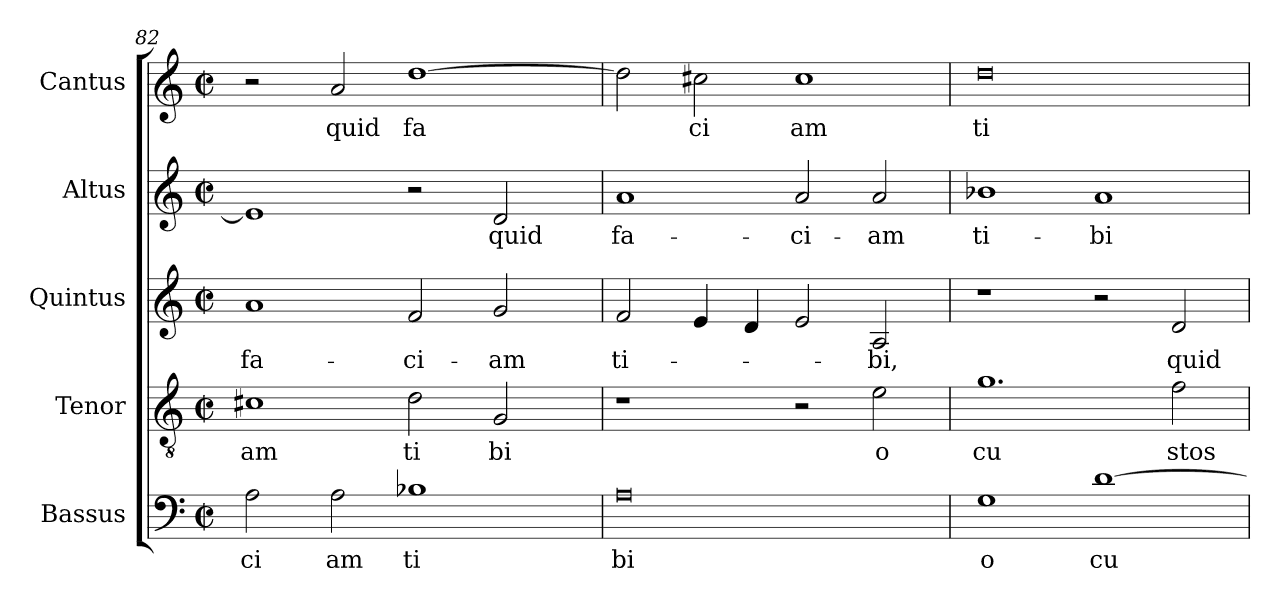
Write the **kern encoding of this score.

**kern	**text	**kern	**text	**kern	**text	**kern	**text	**kern	**text
*part5	*part5	*part4	*part4	*part3	*part3	*part2	*part2	*part1	*part1
*staff5	*staff5	*staff4	*staff4	*staff3	*staff3	*staff2	*staff2	*staff1	*staff1
*I"Bassus	*	*I"Tenor	*	*I"Quintus	*	*I"Altus	*	*I"Cantus	*
!!LO:LB:g=z
*clefF4	*	*clefGv2	*	*clefG2	*	*clefG2	*	*clefG2	*
*	*	*	*	*k[]	*	*k[]	*	*	*
*	*	*	*	*C:	*	*C:	*	*	*
*M2/2	*	*M2/2	*	*M2/2	*	*M2/2	*	*M2/2	*
*met(c|)	*	*met(c|)	*	*met(c|)	*	*met(c|)	*	*met(c|)	*
=82	=82	=82	=82	=82	=82	=82	=82	=82	=82
!	!LO:LY:b:cj	!	!LO:LY:b:cj	!	!LO:LY:b:cj	!	!	!	!
*	*	*	*	*^	*	*	*	*	*
2A\	-ci	1c#X	am	1a	64ryy	fa-	1e]	.	2r	.
.	.	.	.	.	1ryy	.	.	.	.	.
!	!LO:LY:b:cj	!	!	!	!	!	!	!	!	!LO:LY:b:cj
2A\	am	.	.	.	.	.	.	.	2a/	quid
!	!LO:LY:b:cj	!	!LO:LY:b:cj	!	!	!LO:LY:b:cj	!	!	!	!LO:LY:b:cj
1B-X	ti	2d\	ti	2f/	.	-ci-	2r	.	[>1dd	fa
.	.	.	.	.	2ryy	.	.	.	.	.
!	!	!	!LO:LY:b:cj	!	!	!LO:LY:b:cj	!	!LO:LY:b:cj	!	!
.	.	2G/	bi	2g/	.	-am	2d/	quid	.	.
.	.	.	.	.	4ryy	.	.	.	.	.
.	.	.	.	.	8...ryy	.	.	.	.	.
=83	=83	=83	=83	=83	=83	=83	=83	=83	=83	=83
!	!LO:LY:b:cj	!	!	!	!	!LO:LY:b:cj	!	!LO:LY:b:cj	!	!
*	*	*	*	*v	*v	*	*	*	*	*
0A	bi	1r	.	2f/	ti-	1a	fa-	2dd\]	.
!	!	!	!	!	!	!	!	!	!LO:LY:b:cj
.	.	.	.	4e/	.	.	.	2cc#X\	ci
.	.	.	.	4d/	.	.	.	.	.
!	!	!	!	!	!	!	!LO:LY:b:cj	!	!LO:LY:b:cj
.	.	2r	.	2e/	.	2a/	-ci-	1cc#	am
!	!	!	!LO:LY:b:cj	!	!LO:LY:b:cj	!	!LO:LY:b:cj	!	!
.	.	2e\	o	2A/	-bi,	2a/	-am	.	.
=84	=84	=84	=84	=84	=84	=84	=84	=84	=84
!	!LO:LY:b:cj	!	!LO:LY:b:cj	!	!	!	!LO:LY:b:cj	!	!LO:LY:b:cj
1G	o	1.g	cu	1r	.	1b-	ti-	0dd	ti
!	!LO:LY:b:cj	!	!	!	!	!	!LO:LY:b:cj	!	!
[>1d	cu	.	.	2r	.	1a	-bi	.	.
!	!	!	!LO:LY:b:cj	!	!LO:LY:b:cj	!	!	!	!
.	.	2f\	stos	2d/	quid	.	.	.	.
=	=	=	=	=	=	=	=	=	=
*-	*-	*-	*-	*-	*-	*-	*-	*-	*-
